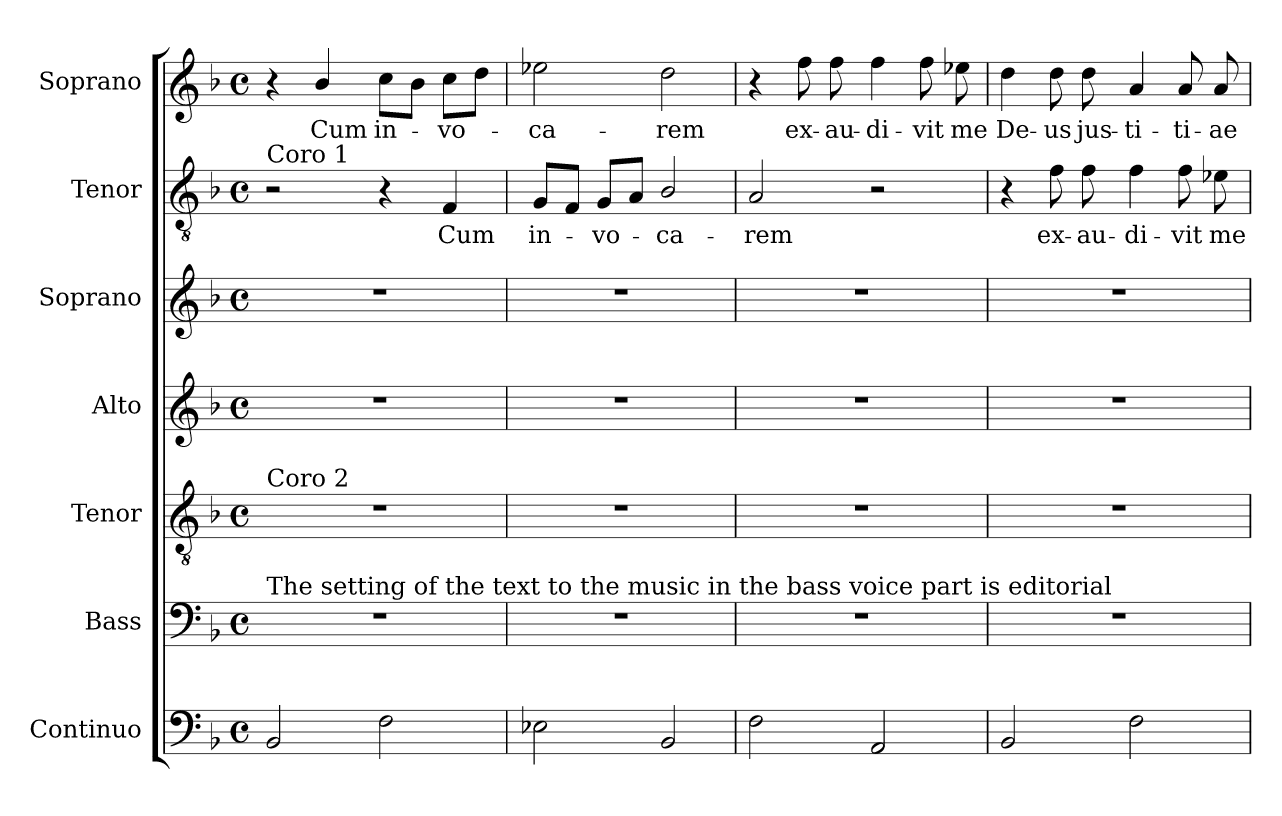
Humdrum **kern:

**kern	**kern	**kern	**kern	**kern	**kern	**text	**kern	**text
*part7	*part6	*part5	*part4	*part3	*part2	*part2	*part1	*part1
*staff7	*staff6	*staff5	*staff4	*staff3	*staff2	*staff2	*staff1	*staff1
*I"Continuo	*I"Bass	*I"Tenor	*I"Alto	*I"Soprano	*I"Tenor	*	*I"Soprano	*
*I'Cont.	*I'B.	*I'T.	*I'A.	*I'S.	*I'T.	*	*I'S.	*
!!LO:PB:g=z
*clefF4	*clefF4	*clefGv2	*clefG2	*clefG2	*clefGv2	*	*clefG2	*
*	*	*ITrd7c12	*	*	*ITrd7c12	*	*	*
*k[b-]	*k[b-]	*k[b-]	*k[b-]	*k[b-]	*k[b-]	*	*k[b-]	*
*F:	*F:	*F:	*F:	*F:	*F:	*	*F:	*
*M4/4	*M4/4	*M4/4	*M4/4	*M4/4	*M4/4	*	*M4/4	*
*met(c)	*met(c)	*met(c)	*met(c)	*met(c)	*met(c)	*	*met(c)	*
=1	=1	=1	=1	=1	=1	=1	=1	=1
!	!	!	!	!	!LO:TX:a:t=Coro 1	!	!	!
!	!	!LO:TX:a:t=Coro 2	!	!	!	!	!	!
!	!LO:TX:a:t=The setting of the text to the music in the bass voice part is editorial	!	!	!	!	!	!	!
2BB-i/	1r	1r	1r	1r	2r	.	4r	.
!	!	!	!	!	!	!	!	!LO:LY:b:color=#000000
.	.	.	.	.	.	.	4b-i/	Cum
!	!	!	!	!	!	!	!	!LO:LY:b:color=#000000
2Fi\	.	.	.	.	4r	.	8cci\L	in-
.	.	.	.	.	.	.	8b-i\J	.
!	!	!	!	!	!	!LO:LY:b:color=#000000	!	!
!	!	!	!	!	!	!	!	!LO:LY:b:color=#000000
.	.	.	.	.	4FFi/	Cum	8cci\L	-vo-
.	.	.	.	.	.	.	8ddi\J	.
=2	=2	=2	=2	=2	=2	=2	=2	=2
!	!	!	!	!	!	!LO:LY:b:color=#000000	!	!
!	!	!	!	!	!	!	!	!LO:LY:b:color=#000000
2E-Xi\	1r	1r	1r	1r	8GGi/L	in-	2ee-Xi\	-ca-
.	.	.	.	.	8FFi/J	.	.	.
!	!	!	!	!	!	!LO:LY:b:color=#000000	!	!
.	.	.	.	.	8GGi/L	-vo-	.	.
.	.	.	.	.	8AAi/J	.	.	.
!	!	!	!	!	!	!LO:LY:b:color=#000000	!	!
!	!	!	!	!	!	!	!	!LO:LY:b:color=#000000
2BB-i/	.	.	.	.	2BB-i/	-ca-	2ddi\	-rem
=3	=3	=3	=3	=3	=3	=3	=3	=3
!	!	!	!	!	!	!LO:LY:b:color=#000000	!	!
2Fi\	1r	1r	1r	1r	2AAi/	-rem	4r	.
!	!	!	!	!	!	!	!	!LO:LY:b:color=#000000
.	.	.	.	.	.	.	8ffi\	ex-
!	!	!	!	!	!	!	!	!LO:LY:b:color=#000000
.	.	.	.	.	.	.	8ffi\	-au-
!	!	!	!	!	!	!	!	!LO:LY:b:color=#000000
2AAi/	.	.	.	.	2r	.	4ffi\	-di-
!	!	!	!	!	!	!	!	!LO:LY:b:color=#000000
.	.	.	.	.	.	.	8ffi\	-vit
!	!	!	!	!	!	!	!	!LO:LY:b:color=#000000
.	.	.	.	.	.	.	8ee-Xi\	me
=4	=4	=4	=4	=4	=4	=4	=4	=4
!	!	!	!	!	!	!	!	!LO:LY:b:color=#000000
2BB-i/	1r	1r	1r	1r	4r	.	4ddi\	De-
!	!	!	!	!	!	!LO:LY:b:color=#000000	!	!
!	!	!	!	!	!	!	!	!LO:LY:b:color=#000000
.	.	.	.	.	8Fi\	ex-	8ddi\	-us
!	!	!	!	!	!	!LO:LY:b:color=#000000	!	!
!	!	!	!	!	!	!	!	!LO:LY:b:color=#000000
.	.	.	.	.	8Fi\	-au-	8ddi\	jus-
!	!	!	!	!	!	!LO:LY:b:color=#000000	!	!
!	!	!	!	!	!	!	!	!LO:LY:b:color=#000000
2Fi\	.	.	.	.	4Fi\	-di-	4ai/	-ti-
!	!	!	!	!	!	!LO:LY:b:color=#000000	!	!
!	!	!	!	!	!	!	!	!LO:LY:b:color=#000000
.	.	.	.	.	8Fi\	-vit	8ai/	-ti-
!	!	!	!	!	!	!LO:LY:b:color=#000000	!	!
!	!	!	!	!	!	!	!	!LO:LY:b:color=#000000
.	.	.	.	.	8E-Xi\	me	8ai/	-ae
=	=	=	=	=	=	=	=	=
*-	*-	*-	*-	*-	*-	*-	*-	*-
